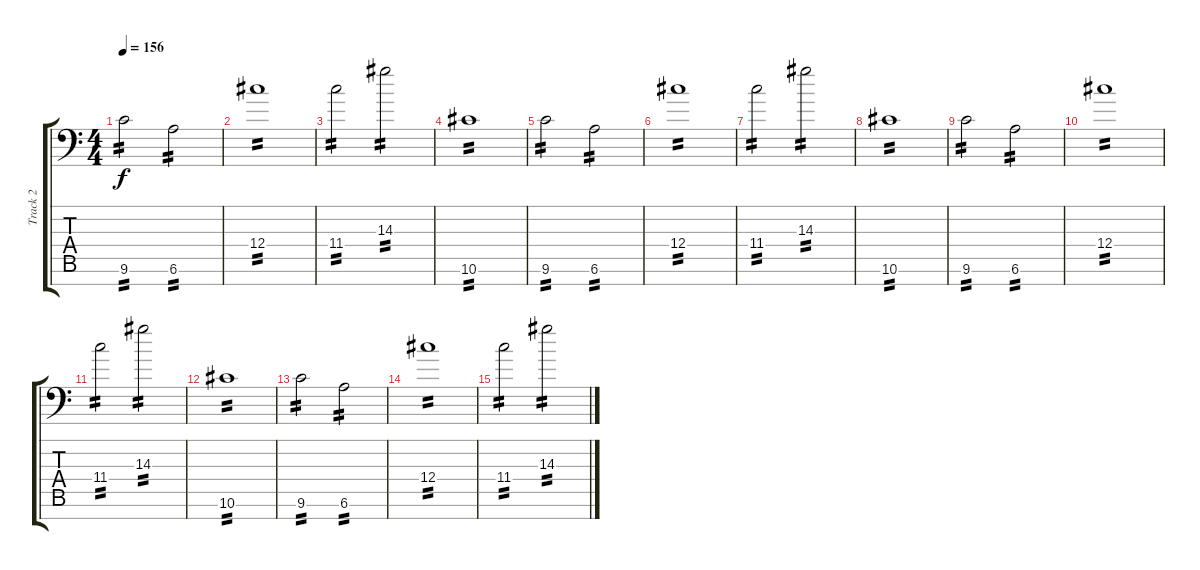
\track ("Track 2" "Track 2") {instrument distortionguitar}
\staff {score tabs}
\tuning (Eb4 Bb3 Gb3 Db3 Ab2 Eb2 Ab1) {hide}
\ts (4 4)
\tempo 156
\clef f4
\ks c
9.6.2{tp 2 dy f} 6.6.2{tp 2} |
12.4.1{tp 2} |
11.4.2{tp 2} 14.3.2{tp 2} |
10.6.1{tp 2} |
9.6.2{tp 2} 6.6.2{tp 2} |
12.4.1{tp 2} |
11.4.2{tp 2} 14.3.2{tp 2} |
10.6.1{tp 2} |
9.6.2{tp 2} 6.6.2{tp 2} |
12.4.1{tp 2} |
11.4.2{tp 2} 14.3.2{tp 2} |
10.6.1{tp 2} |
9.6.2{tp 2} 6.6.2{tp 2} |
12.4.1{tp 2} |
11.4.2{tp 2} 14.3.2{tp 2}
